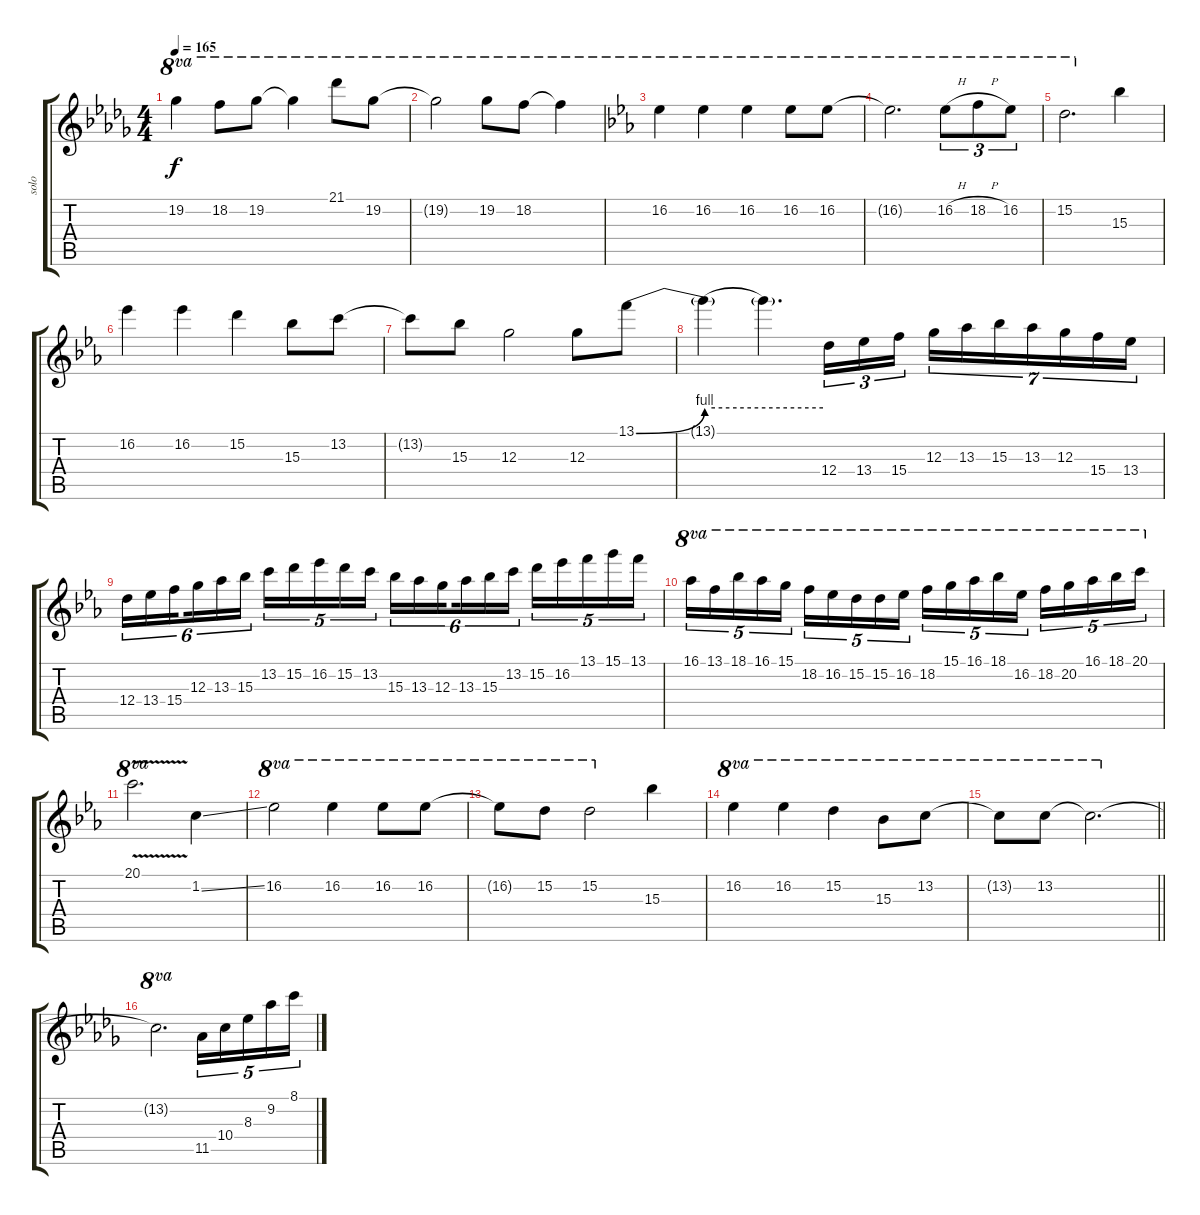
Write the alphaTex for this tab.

\track ("solo" "solo") {instrument distortionguitar}
\staff {score tabs}
\tuning (E4 B3 G3 D3 A2 E2) {hide}
\ts (4 4)
\tempo 165
\clef g2
\ks db
19.2.4{ot 8va dy f} 18.2.8{ot 8va} 19.2.8{ot 8va} 19.2{t}.4{ot 8va} 21.1.8{ot 8va} 19.2.8{ot 8va} |
19.2{t}.2{ot 8va} 19.2.8{ot 8va} 18.2.8{ot 8va} 18.2{t}.4{ot 8va} |
\ks eb
16.2.4{ot 8va} 16.2.4{ot 8va} 16.2.4{ot 8va} 16.2.8{ot 8va} 16.2.8{ot 8va} |
16.2{t}.2{d ot 8va} 16.2{h}.8{tu (3 2) ot 8va} 18.2{h}.8{tu (3 2) ot 8va} 16.2.8{tu (3 2) ot 8va} |
15.2.2{d ot 8va} 15.3.4 |
16.2.4 16.2.4 15.2.4 15.3.8 13.2.8 |
13.2{t}.8 15.3.8 12.3.2 12.3.8 13.1{be (bend 0 0 60 4)}.8 |
13.1{be (hold 0 4 60 4) t}.4 13.1{t}.4{d} 12.4.16{tu (3 2)} 13.4.16{tu (3 2)} 15.4.16{tu (3 2)} 12.3.16{tu (7 4)} 13.3.16{tu (7 4)} 15.3.16{tu (7 4)} 13.3.16{tu (7 4)} 12.3.16{tu (7 4)} 15.4.16{tu (7 4)} 13.4.16{tu (7 4)} |
12.4.16{tu (6 4)} 13.4.16{tu (6 4)} 15.4.16{tu (6 4) beam splitsecondary} 12.3.16{tu (6 4)} 13.3.16{tu (6 4)} 15.3.16{tu (6 4)} 13.2.16{tu (5 4)} 15.2.16{tu (5 4)} 16.2.16{tu (5 4)} 15.2.16{tu (5 4)} 13.2.16{tu (5 4)} 15.3.16{tu (6 4)} 13.3.16{tu (6 4)} 12.3.16{tu (6 4) beam splitsecondary} 13.3.16{tu (6 4)} 15.3.16{tu (6 4)} 13.2.16{tu (6 4)} 15.2.16{tu (5 4)} 16.2.16{tu (5 4)} 13.1.16{tu (5 4)} 15.1.16{tu (5 4)} 13.1.16{tu (5 4)} |
16.1.16{tu (5 4) ot 8va} 13.1.16{tu (5 4) ot 8va} 18.1.16{tu (5 4) ot 8va} 16.1.16{tu (5 4) ot 8va} 15.1.16{tu (5 4) ot 8va} 18.2.16{tu (5 4) ot 8va} 16.2.16{tu (5 4) ot 8va} 15.2.16{tu (5 4) ot 8va} 15.2.16{tu (5 4) ot 8va} 16.2.16{tu (5 4) ot 8va} 18.2.16{tu (5 4) ot 8va} 15.1.16{tu (5 4) ot 8va} 16.1.16{tu (5 4) ot 8va} 18.1.16{tu (5 4) ot 8va} 16.2.16{tu (5 4) ot 8va} 18.2.16{tu (5 4) ot 8va} 20.2.16{tu (5 4) ot 8va} 16.1.16{tu (5 4) ot 8va} 18.1.16{tu (5 4) ot 8va} 20.1.16{tu (5 4) ot 8va} |
20.1{v}.2{d ot 8va} 1.2{ss}.4 |
16.2.2{ot 8va} 16.2.4{ot 8va} 16.2.8{ot 8va} 16.2.8{ot 8va} |
16.2{t}.8{ot 8va} 15.2.8{ot 8va} 15.2.2{ot 8va} 15.3.4 |
16.2.4{ot 8va} 16.2.4{ot 8va} 15.2.4{ot 8va} 15.3.8{ot 8va} 13.2.8{ot 8va} |
\barLineRight lightlight
13.2{t}.8{ot 8va} 13.2.8{ot 8va} 13.2{t}.2{d ot 8va} |
\ks db
13.2{t}.2{d ot 8va} 11.5.16{tu (5 4)} 10.4.16{tu (5 4)} 8.3.16{tu (5 4)} 9.2.16{tu (5 4)} 8.1.16{tu (5 4)}
